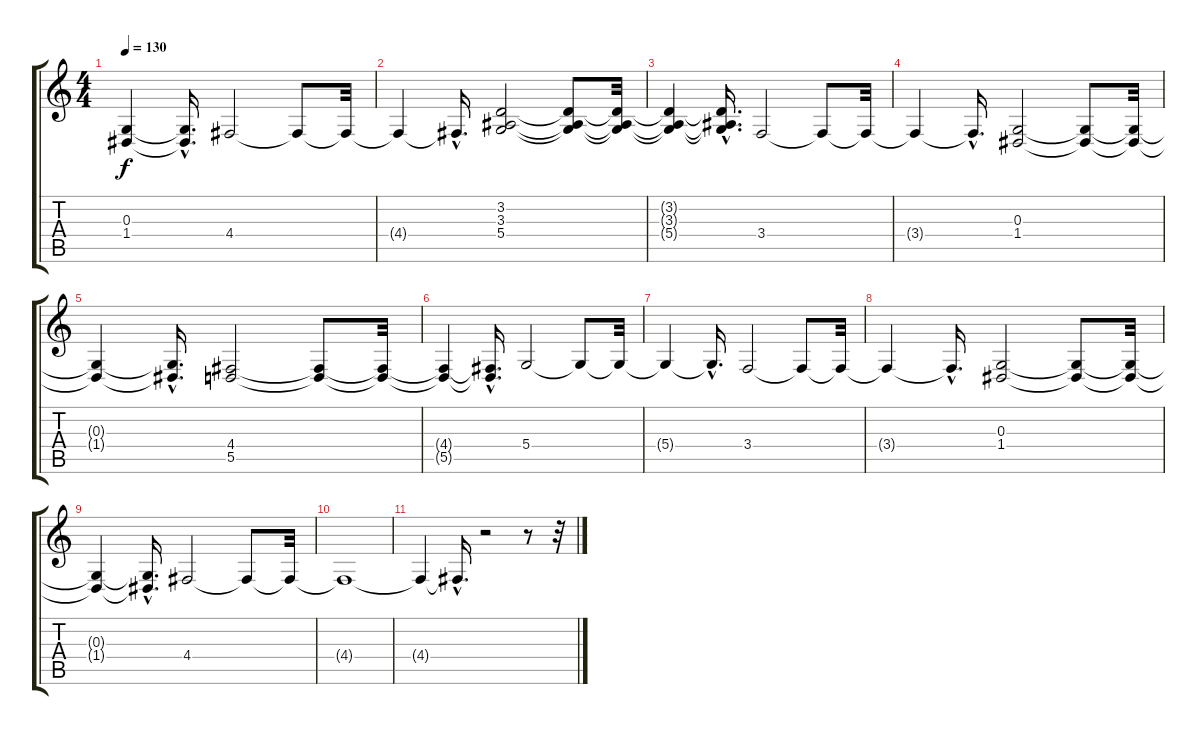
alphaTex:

\track "" {instrument stringensemble2}
\staff {score tabs}
\tuning (E4 B3 G3 D3 A2 E2) {hide}
\ts (4 4)
\tempo 130
\clef g2
\ks c
(0.3{t} 1.4{t}).4{dy f} (0.3{hac t} 1.4{hac t}).16{d} 4.4.2 4.4{t}.8 4.4{t}.32 |
4.4{t}.4 4.4{hac t}.16{d} (3.2 3.3 5.4).2 (3.2{t} 3.3{t} 5.4{t}).8 (3.2{t} 3.3{t} 5.4{t}).32 |
(3.2{t} 3.3{t} 5.4{t}).4 (3.2{t} 3.3{t} 5.4{hac t}).16{d} 3.4.2 3.4{t}.8 3.4{t}.32 |
3.4{t}.4 3.4{hac t}.16{d} (0.3 1.4).2 (0.3{t} 1.4{t}).8 (0.3{t} 1.4{t}).32 |
(0.3{t} 1.4{t}).4 (0.3{hac t} 1.4{hac t}).16{d} (4.4 5.5).2 (4.4{t} 5.5{t}).8 (4.4{t} 5.5{t}).32 |
(4.4{t} 5.5{t}).4 (4.4{hac t} 5.5{hac t}).16{d} 5.4.2 5.4{t}.8 5.4{t}.32 |
5.4{t}.4 5.4{hac t}.16{d} 3.4.2 3.4{t}.8 3.4{t}.32 |
3.4{t}.4 3.4{hac t}.16{d} (0.3 1.4).2 (0.3{t} 1.4{t}).8 (0.3{t} 1.4{t}).32 |
(0.3{t} 1.4{t}).4 (0.3{hac t} 1.4{hac t}).16{d} 4.4.2 4.4{t}.8 4.4{t}.32 |
4.4{t}.1 |
4.4{t}.4 4.4{hac t}.16{d} r.2 r.8 r.32
